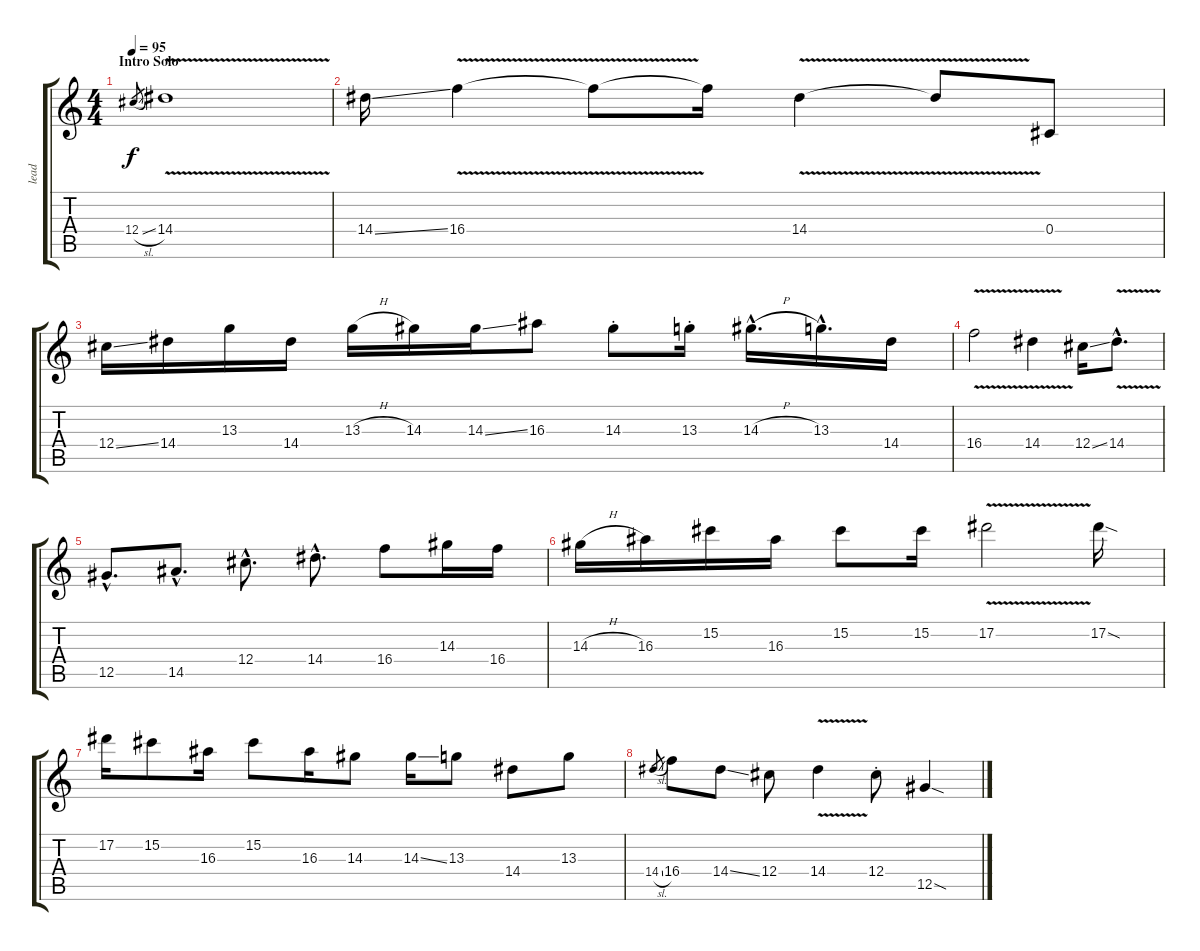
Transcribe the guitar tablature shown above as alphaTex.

\track ("lead" "lead") {instrument overdrivenguitar}
\staff {score tabs}
\tuning (Eb4 Bb3 Gb3 Db3 Ab2 Eb2) {hide}
\ts (4 4)
\section ("" "Intro Solo")
\tempo 95
\clef g2
\ks c
12.4{sl}.8{gr dy f instrument overdrivenguitar} 14.4{v}.1 |
14.4{ss}.16 16.4{v}.4 16.4{t}.8 16.4{t}.16 14.4{v}.4 14.4{t}.8 0.4.8 |
12.4{ss}.16 14.4.16 13.3.16 14.4.16 13.3{h}.16 14.3.16 14.3{ss}.16 16.3.8 14.3{st}.8 13.3{st}.16 14.3{h hac}.16{d} 13.3{hac}.16{d} 14.4.16 |
16.4{v}.2 14.4{v}.4 12.4{ss}.16 14.4{v hac}.8{d} |
12.5{hac}.8{d} 14.5{hac}.8{d} 12.4{hac}.8{d} 14.4{hac}.8{d} 16.4.8 14.3.16 16.4.16 |
14.3{h}.16 16.3.16 15.2.16 16.3.16 15.2.8 15.2.16 17.2{v}.2 17.2{sod}.16 |
17.2.16 15.2.8 16.3.16 15.2.8 16.3.16 14.3.8 14.3{ss}.16 13.3.8 14.4.8 13.3.8 |
14.4{sl}.8{gr} 16.4.8 14.4{ss}.8 12.4.8 14.4{v}.4 12.4{st}.8 12.5{sod}.4
